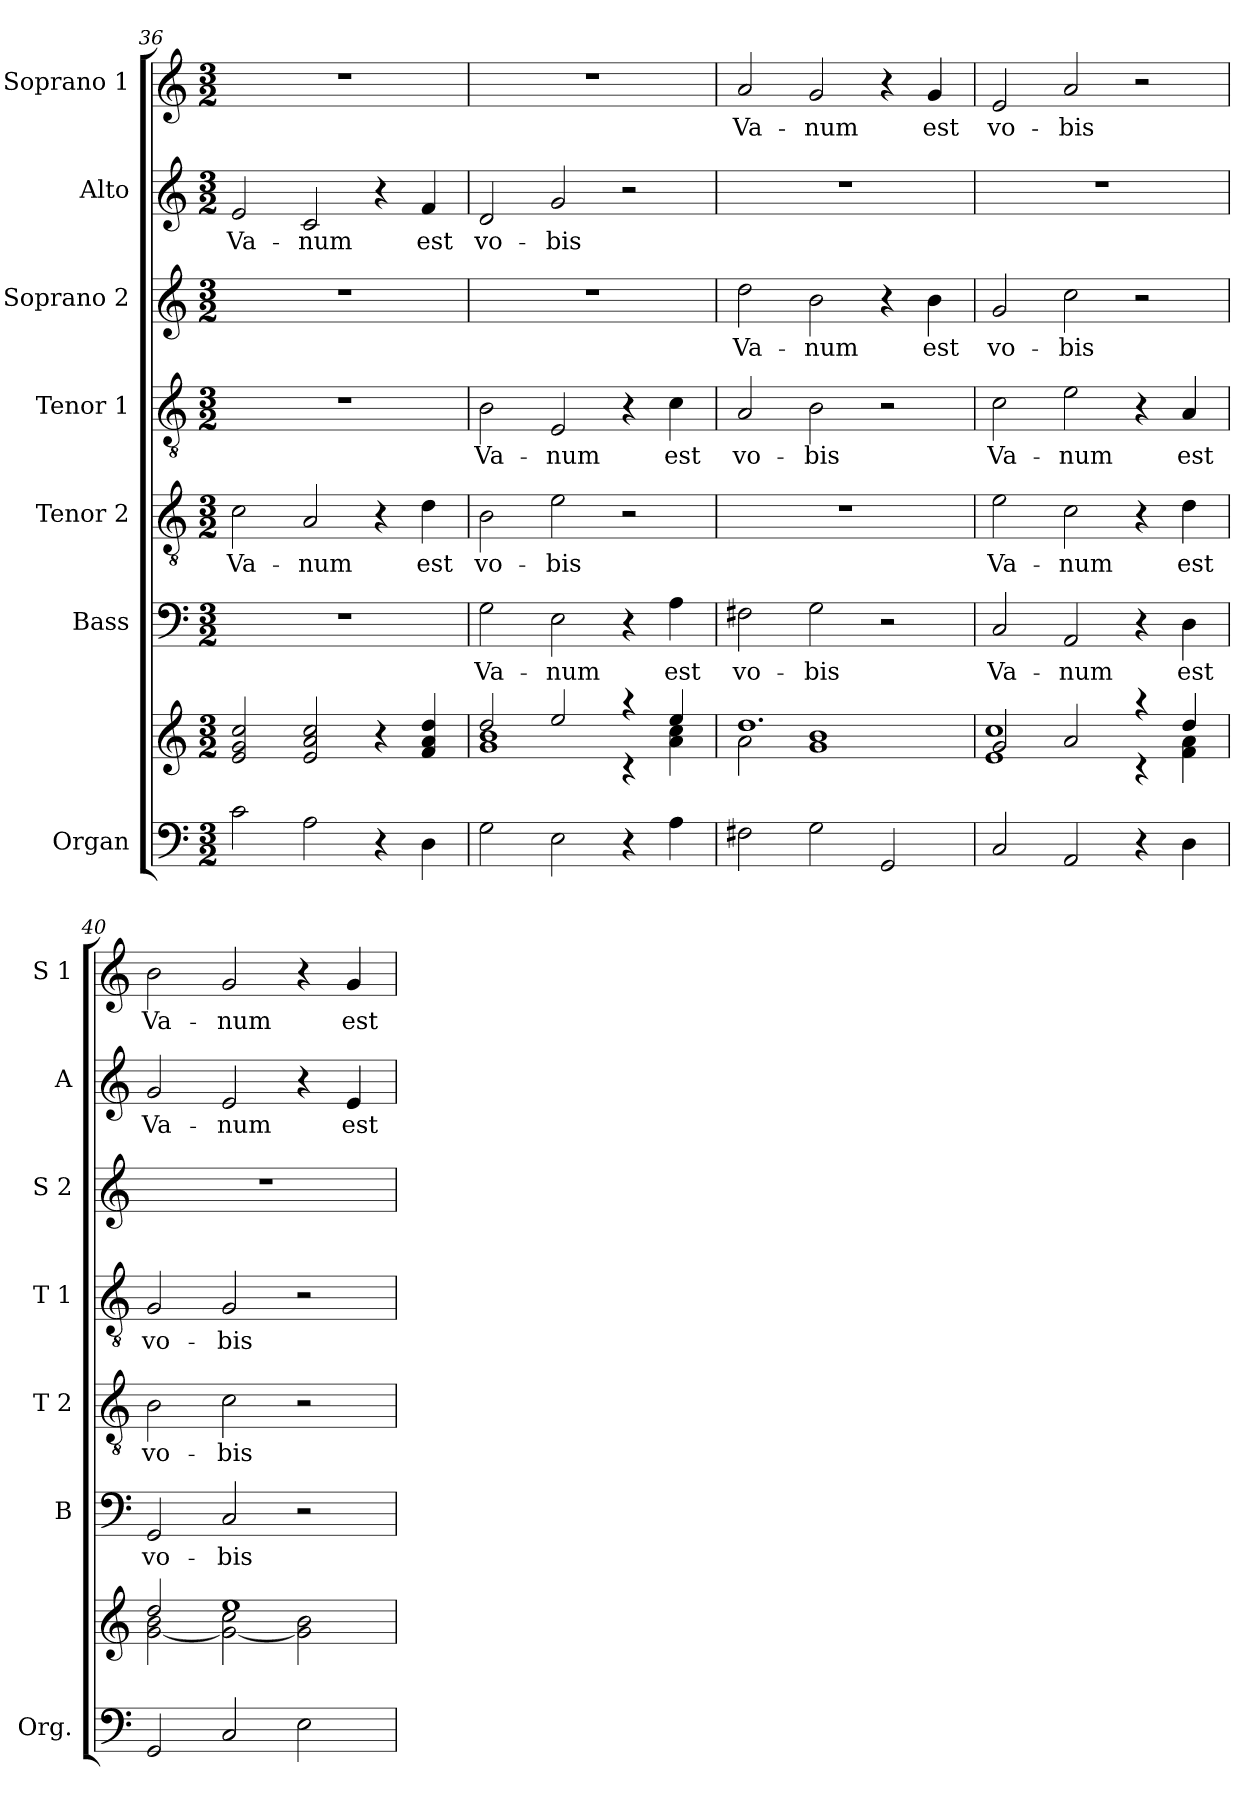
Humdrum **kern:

**kern	**kern	**kern	**text	**kern	**text	**kern	**text	**kern	**text	**kern	**text	**kern	**text
*part7	*part7	*part6	*part6	*part5	*part5	*part4	*part4	*part3	*part3	*part2	*part2	*part1	*part1
*staff8	*staff7	*staff6	*staff6	*staff5	*staff5	*staff4	*staff4	*staff3	*staff3	*staff2	*staff2	*staff1	*staff1
*I"Organ	*	*I"Bass	*	*I"Tenor 2	*	*I"Tenor 1	*	*I"Soprano 2	*	*I"Alto	*	*I"Soprano 1	*
*I'Org.	*	*I'B	*	*I'T 2	*	*I'T 1	*	*I'S 2	*	*I'A	*	*I'S 1	*
*clefF4	*clefG2	*clefF4	*	*clefGv2	*	*clefGv2	*	*clefG2	*	*clefG2	*	*clefG2	*
*k[]	*k[]	*k[]	*	*k[]	*	*k[]	*	*k[]	*	*k[]	*	*k[]	*
*C:	*C:	*C:	*	*C:	*	*C:	*	*C:	*	*C:	*	*C:	*
*M3/2	*M3/2	*M3/2	*	*M3/2	*	*M3/2	*	*M3/2	*	*M3/2	*	*M3/2	*
=36	=36	=36	=36	=36	=36	=36	=36	=36	=36	=36	=36	=36	=36
!	!	!	!	!	!LO:LY:b	!	!	!	!	!	!LO:LY:b	!	!
2c\	2e!/ 2g!/ 2cc!/	1.r	.	2c\	Va-	1.r	.	1.r	.	2e/	Va-	1.r	.
!	!	!	!	!	!LO:LY:b	!	!	!	!	!	!LO:LY:b	!	!
2A\	2e!/ 2a!/ 2cc!/	.	.	2A/	-num	.	.	.	.	2c/	-num	.	.
4r	4r	.	.	4r	.	.	.	.	.	4r	.	.	.
!	!	!	!	!	!LO:LY:b	!	!	!	!	!	!LO:LY:b	!	!
4D\	4f!/ 4a!/ 4dd!/	.	.	4d\	est	.	.	.	.	4f/	est	.	.
=37	=37	=37	=37	=37	=37	=37	=37	=37	=37	=37	=37	=37	=37
*	*^	*	*	*	*	*	*	*	*	*	*	*	*
!	!	!	!	!LO:LY:b	!	!LO:LY:b	!	!LO:LY:b	!	!	!	!LO:LY:b	!	!
2G\	2dd!/	1g! 1b!	2G\	Va-	2B\	vo-	2B\	Va-	1.r	.	2d/	vo-	1.r	.
!	!	!	!	!LO:LY:b	!	!LO:LY:b	!	!LO:LY:b	!	!	!	!LO:LY:b	!	!
2E\	2ee!/	.	2E\	-num	2e\	-bis	2E/	-num	.	.	2g/	-bis	.	.
4r	4raa	4rc	4r	.	2r	.	4r	.	.	.	2r	.	.	.
!	!	!	!	!LO:LY:b	!	!	!	!LO:LY:b	!	!	!	!	!	!
4A\	4ee!/	4a!\ 4cc!\	4A\	est	.	.	4c\	est	.	.	.	.	.	.
!!LO:PB:g=z
=38	=38	=38	=38	=38	=38	=38	=38	=38	=38	=38	=38	=38	=38	=38
!	!	!	!	!LO:LY:b	!	!	!	!LO:LY:b	!	!LO:LY:b	!	!	!	!LO:LY:b
2F#X\	1.dd!	2a!\	2F#X\	vo-	1.r	.	2A/	vo-	2dd\	Va-	1.r	.	2a/	Va-
!	!	!	!	!LO:LY:b	!	!	!	!LO:LY:b	!	!LO:LY:b	!	!	!	!LO:LY:b
2G\	.	1g! 1b!	2G\	-bis	.	.	2B\	-bis	2b\	-num	.	.	2g/	-num
2GG/	.	.	2r	.	.	.	2r	.	4r	.	.	.	4r	.
!	!	!	!	!	!	!	!	!	!	!LO:LY:b	!	!	!	!LO:LY:b
.	.	.	.	.	.	.	.	.	4b\	est	.	.	4g/	est
=39	=39	=39	=39	=39	=39	=39	=39	=39	=39	=39	=39	=39	=39	=39
!	!	!	!	!LO:LY:b	!	!LO:LY:b	!	!LO:LY:b	!	!LO:LY:b	!	!	!	!LO:LY:b
2C/	2g!/	1e! 1cc!	2C/	Va-	2e\	Va-	2c\	Va-	2g/	vo-	1.r	.	2e/	vo-
!	!	!	!	!LO:LY:b	!	!LO:LY:b	!	!LO:LY:b	!	!LO:LY:b	!	!	!	!LO:LY:b
2AA/	2a!/	.	2AA/	-num	2c\	-num	2e\	-num	2cc\	-bis	.	.	2a/	-bis
4r	4raa	4rc	4r	.	4r	.	4r	.	2r	.	.	.	2r	.
!	!	!	!	!LO:LY:b	!	!LO:LY:b	!	!LO:LY:b	!	!	!	!	!	!
4D\	4dd!/	4f!\ 4a!\	4D\	est	4d\	est	4A/	est	.	.	.	.	.	.
=40	=40	=40	=40	=40	=40	=40	=40	=40	=40	=40	=40	=40	=40	=40
!	!	!	!	!LO:LY:b	!	!LO:LY:b	!	!LO:LY:b	!	!	!	!LO:LY:b	!	!LO:LY:b
2GG/	2dd!/	[<2g!\ 2b!\	2GG/	vo-	2B\	vo-	2G/	vo-	1.r	.	2g/	Va-	2b\	Va-
!	!	!	!	!LO:LY:b	!	!LO:LY:b	!	!LO:LY:b	!	!	!	!LO:LY:b	!	!LO:LY:b
2C/	1ee!	2g!\_ 2cc!\	2C/	-bis	2c\	-bis	2G/	-bis	.	.	2e/	-num	2g/	-num
2E\	.	2g!\] 2b!\	2r	.	2r	.	2r	.	.	.	4r	.	4r	.
!	!	!	!	!	!	!	!	!	!	!	!	!LO:LY:b	!	!LO:LY:b
.	.	.	.	.	.	.	.	.	.	.	4e/	est	4g/	est
*	*v	*v	*	*	*	*	*	*	*	*	*	*	*	*
=	=	=	=	=	=	=	=	=	=	=	=	=	=
*-	*-	*-	*-	*-	*-	*-	*-	*-	*-	*-	*-	*-	*-
